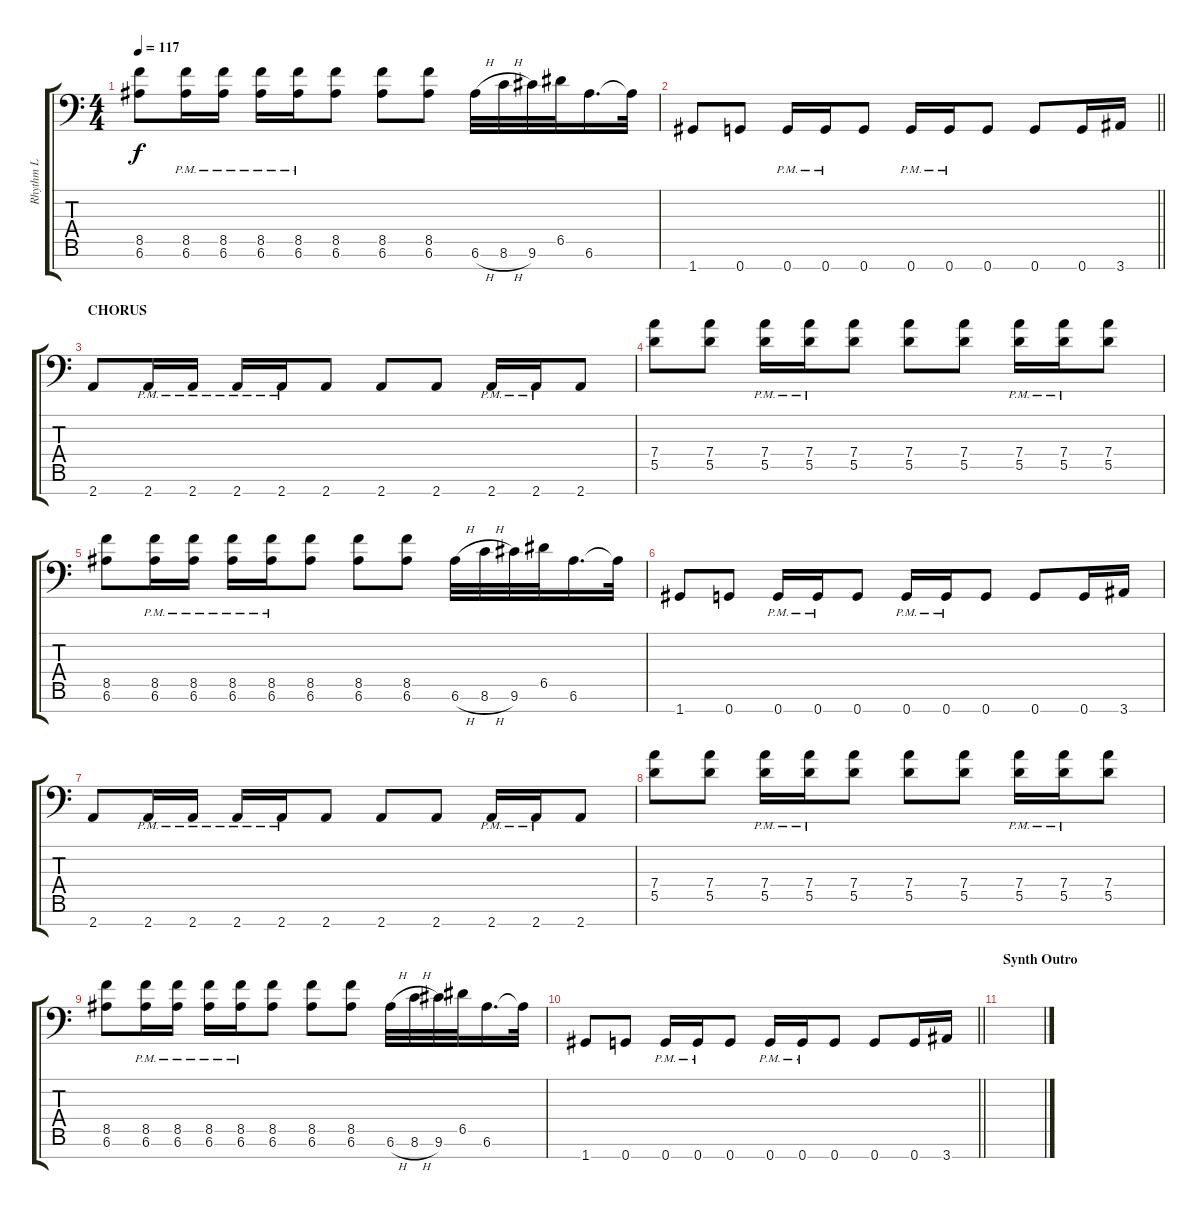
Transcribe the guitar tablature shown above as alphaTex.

\track ("Rhythm L" "Rhythm L") {instrument distortionguitar}
\staff {score tabs}
\tuning (E4 B3 G3 D3 A2 E2 G1) {hide}
\ts (4 4)
\tempo 117
\clef f4
\ks c
(8.5 6.6).8{dy f} (8.5{pm} 6.6{pm}).16 (8.5{pm} 6.6{pm}).16 (8.5{pm} 6.6{pm}).16 (8.5{pm} 6.6{pm}).16 (8.5 6.6).8 (8.5 6.6).8 (8.5 6.6).8 6.6{h}.32 8.6{h}.32 9.6.32 6.5.32 6.6.16{d} 6.6{t}.32 |
\barLineRight lightlight
1.7.8 0.7.8 0.7{pm}.16 0.7{pm}.16 0.7.8 0.7{pm}.16 0.7{pm}.16 0.7.8 0.7.8 0.7.16 3.7.16 |
\section ("" "CHORUS")
2.7.8 2.7{pm}.16 2.7{pm}.16 2.7{pm}.16 2.7{pm}.16 2.7.8 2.7.8 2.7.8 2.7{pm}.16 2.7{pm}.16 2.7.8 |
(7.4 5.5).8 (7.4 5.5).8 (7.4{pm} 5.5{pm}).16 (7.4{pm} 5.5{pm}).16 (7.4 5.5).8 (7.4 5.5).8 (7.4 5.5).8 (7.4{pm} 5.5{pm}).16 (7.4{pm} 5.5{pm}).16 (7.4 5.5).8 |
(8.5 6.6).8 (8.5{pm} 6.6{pm}).16 (8.5{pm} 6.6{pm}).16 (8.5{pm} 6.6{pm}).16 (8.5{pm} 6.6{pm}).16 (8.5 6.6).8 (8.5 6.6).8 (8.5 6.6).8 6.6{h}.32 8.6{h}.32 9.6.32 6.5.32 6.6.16{d} 6.6{t}.32 |
1.7.8 0.7.8 0.7{pm}.16 0.7{pm}.16 0.7.8 0.7{pm}.16 0.7{pm}.16 0.7.8 0.7.8 0.7.16 3.7.16 |
2.7.8 2.7{pm}.16 2.7{pm}.16 2.7{pm}.16 2.7{pm}.16 2.7.8 2.7.8 2.7.8 2.7{pm}.16 2.7{pm}.16 2.7.8 |
(7.4 5.5).8 (7.4 5.5).8 (7.4{pm} 5.5{pm}).16 (7.4{pm} 5.5{pm}).16 (7.4 5.5).8 (7.4 5.5).8 (7.4 5.5).8 (7.4{pm} 5.5{pm}).16 (7.4{pm} 5.5{pm}).16 (7.4 5.5).8 |
(8.5 6.6).8 (8.5{pm} 6.6{pm}).16 (8.5{pm} 6.6{pm}).16 (8.5{pm} 6.6{pm}).16 (8.5{pm} 6.6{pm}).16 (8.5 6.6).8 (8.5 6.6).8 (8.5 6.6).8 6.6{h}.32 8.6{h}.32 9.6.32 6.5.32 6.6.16{d} 6.6{t}.32 |
\barLineRight lightlight
1.7.8 0.7.8 0.7{pm}.16 0.7{pm}.16 0.7.8 0.7{pm}.16 0.7{pm}.16 0.7.8 0.7.8 0.7.16 3.7.16 |
\section ("" "Synth Outro")
